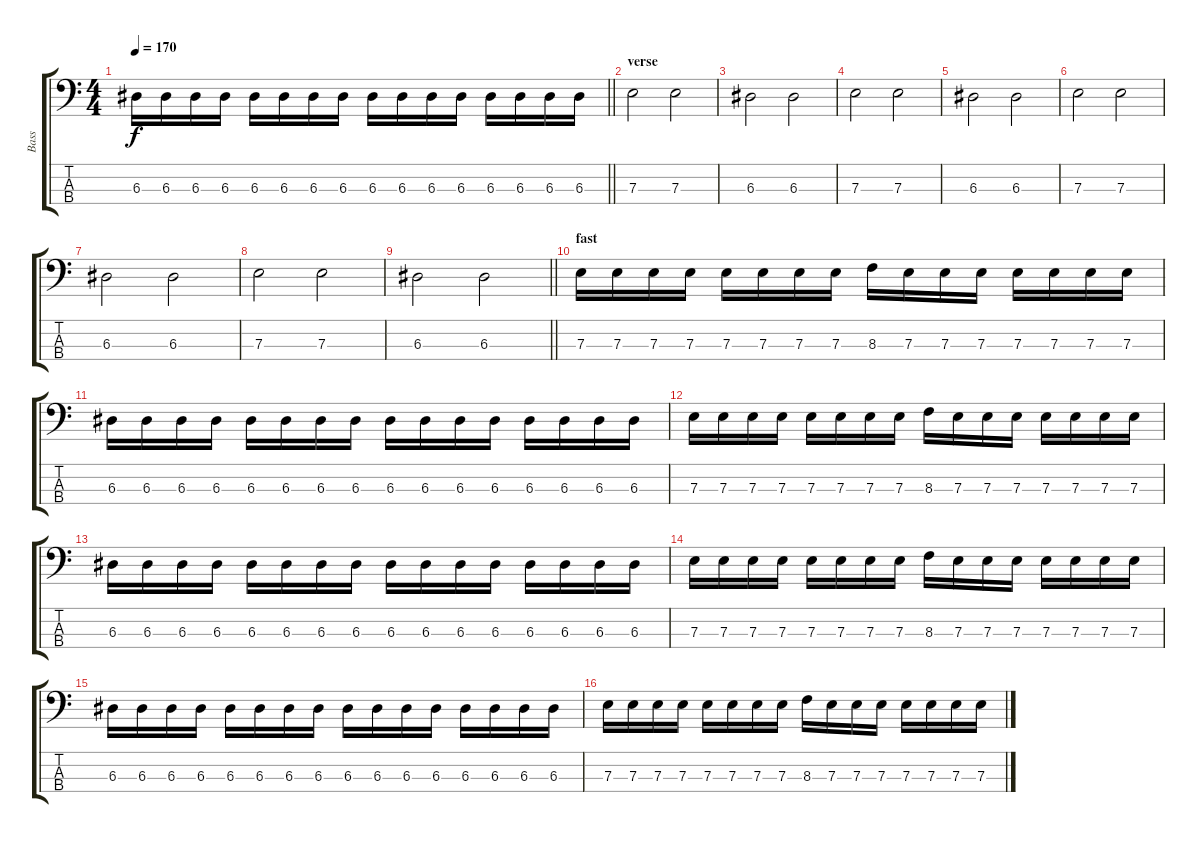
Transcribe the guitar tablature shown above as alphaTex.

\track ("Bass" "Bass") {instrument electricbasspick}
\staff {score tabs}
\tuning (G2 D2 A1 E1) {hide}
\ts (4 4)
\tempo 170
\clef f4
\barLineRight lightlight
\ks c
6.3.16{dy f} 6.3.16 6.3.16 6.3.16 6.3.16 6.3.16 6.3.16 6.3.16 6.3.16 6.3.16 6.3.16 6.3.16 6.3.16 6.3.16 6.3.16 6.3.16 |
\section ("" "verse")
7.3.2 7.3.2 |
6.3.2 6.3.2 |
7.3.2 7.3.2 |
6.3.2 6.3.2 |
7.3.2 7.3.2 |
6.3.2 6.3.2 |
7.3.2 7.3.2 |
\barLineRight lightlight
6.3.2 6.3.2 |
\section ("" "fast")
7.3.16 7.3.16 7.3.16 7.3.16 7.3.16 7.3.16 7.3.16 7.3.16 8.3.16 7.3.16 7.3.16 7.3.16 7.3.16 7.3.16 7.3.16 7.3.16 |
6.3.16 6.3.16 6.3.16 6.3.16 6.3.16 6.3.16 6.3.16 6.3.16 6.3.16 6.3.16 6.3.16 6.3.16 6.3.16 6.3.16 6.3.16 6.3.16 |
7.3.16 7.3.16 7.3.16 7.3.16 7.3.16 7.3.16 7.3.16 7.3.16 8.3.16 7.3.16 7.3.16 7.3.16 7.3.16 7.3.16 7.3.16 7.3.16 |
6.3.16 6.3.16 6.3.16 6.3.16 6.3.16 6.3.16 6.3.16 6.3.16 6.3.16 6.3.16 6.3.16 6.3.16 6.3.16 6.3.16 6.3.16 6.3.16 |
7.3.16 7.3.16 7.3.16 7.3.16 7.3.16 7.3.16 7.3.16 7.3.16 8.3.16 7.3.16 7.3.16 7.3.16 7.3.16 7.3.16 7.3.16 7.3.16 |
6.3.16 6.3.16 6.3.16 6.3.16 6.3.16 6.3.16 6.3.16 6.3.16 6.3.16 6.3.16 6.3.16 6.3.16 6.3.16 6.3.16 6.3.16 6.3.16 |
7.3.16 7.3.16 7.3.16 7.3.16 7.3.16 7.3.16 7.3.16 7.3.16 8.3.16 7.3.16 7.3.16 7.3.16 7.3.16 7.3.16 7.3.16 7.3.16
